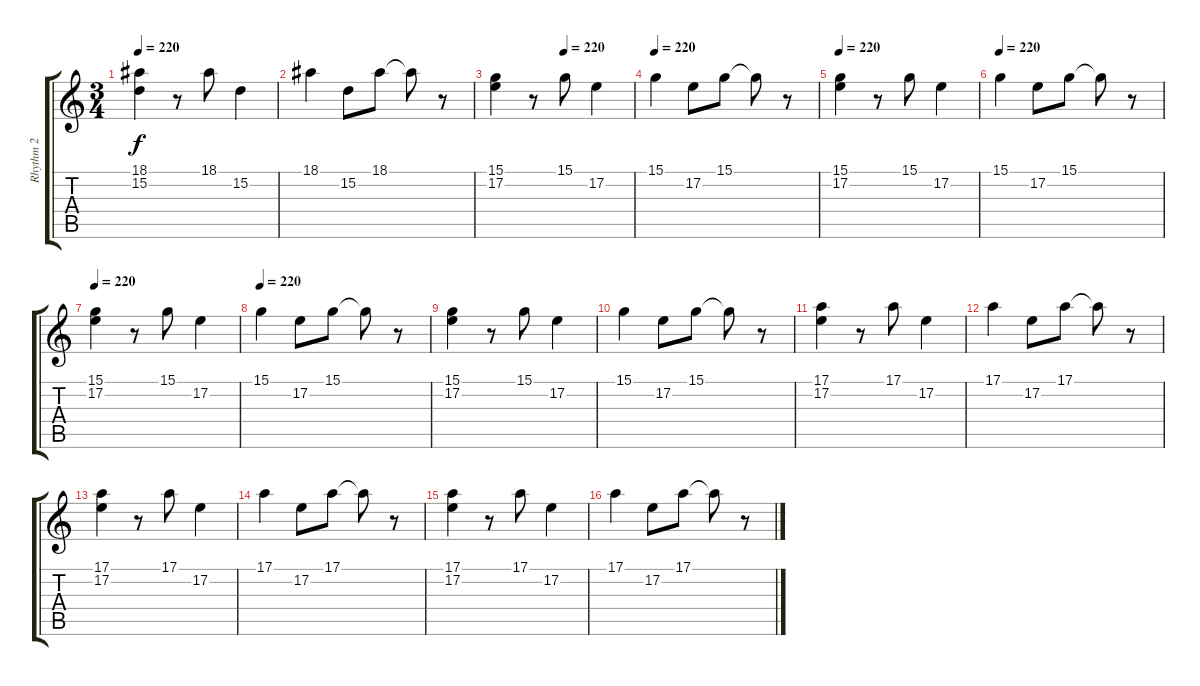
\track ("Rhythm 2" "Rhythm 2") {instrument harpsichord}
\staff {score tabs}
\tuning (E4 B3 G3 D3 A2 E2) {hide}
\ts (3 4)
\tempo 220
\clef g2
\ks c
(18.1 15.2).4{dy f} r.8 18.1.8 15.2.4 |
18.1.4 15.2.8 18.1.8 18.1{t}.8 r.8 |
\tempo (220 0.5)
(15.1 17.2).4 r.8 15.1.8 17.2.4 |
\tempo 220
15.1.4 17.2.8 15.1.8 15.1{t}.8 r.8 |
\tempo 220
(15.1 17.2).4 r.8 15.1.8 17.2.4 |
\tempo 220
15.1.4 17.2.8 15.1.8 15.1{t}.8 r.8 |
\tempo 220
(15.1 17.2).4 r.8 15.1.8 17.2.4 |
\tempo 220
15.1.4 17.2.8 15.1.8 15.1{t}.8 r.8 |
(15.1 17.2).4 r.8 15.1.8 17.2.4 |
15.1.4 17.2.8 15.1.8 15.1{t}.8 r.8 |
(17.1 17.2).4 r.8 17.1.8 17.2.4 |
17.1.4 17.2.8 17.1.8 17.1{t}.8 r.8 |
(17.1 17.2).4 r.8 17.1.8 17.2.4 |
17.1.4 17.2.8 17.1.8 17.1{t}.8 r.8 |
(17.1 17.2).4 r.8 17.1.8 17.2.4 |
17.1.4 17.2.8 17.1.8 17.1{t}.8 r.8
